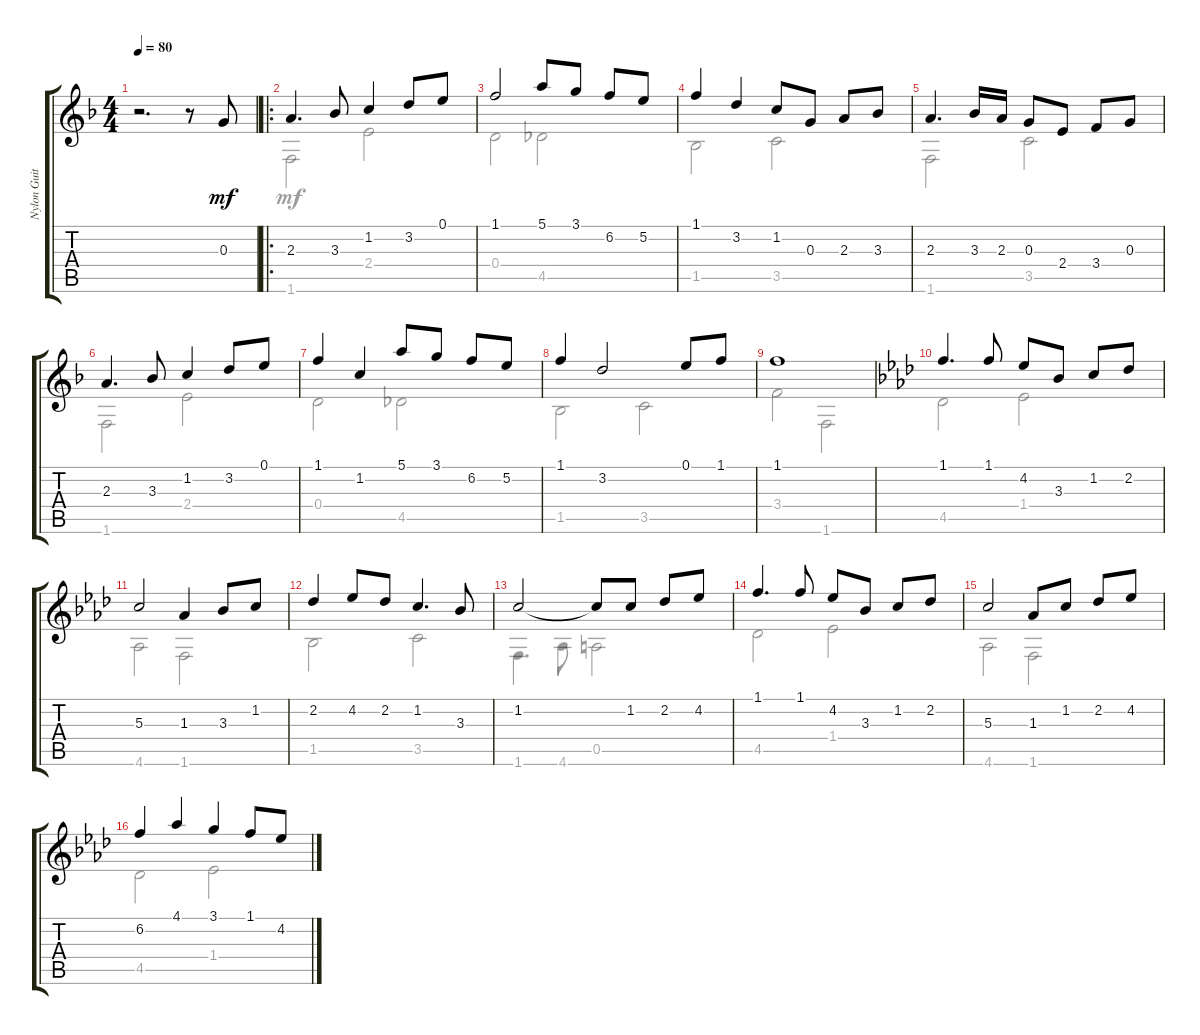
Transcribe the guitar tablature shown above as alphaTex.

\track ("Nylon Guitar" "Nylon Guit") {instrument acousticguitarnylon}
\staff {score tabs}
\tuning (E4 B3 G3 D3 A2 E2) {hide}
\voice
\ts (4 4)
\tempo 80
\clef g2
\ks f
r.2{d dy mf instrument acousticguitarnylon} r.8 0.3.8 |
\ro
2.3.4{d} 3.3.8 1.2.4 3.2.8 0.1.8 |
1.1.2 5.1.8 3.1.8 6.2.8 5.2.8 |
1.1.4 3.2.4 1.2.8 0.3.8 2.3.8 3.3.8 |
2.3.4{d} 3.3.16 2.3.16 0.3.8 2.4.8 3.4.8 0.3.8 |
2.3.4{d} 3.3.8 1.2.4 3.2.8 0.1.8 |
1.1.4 1.2.4 5.1.8 3.1.8 6.2.8 5.2.8 |
1.1.4 3.2.2 0.1.8 1.1.8 |
1.1.1 |
\ks fminor
1.1.4{d} 1.1.8 4.2.8 3.3.8 1.2.8 2.2.8 |
5.3.2 1.3.4 3.3.8 1.2.8 |
2.2.4 4.2.8 2.2.8 1.2.4{d} 3.3.8 |
1.2.2 1.2{t}.8 1.2.8 2.2.8 4.2.8 |
1.1.4{d} 1.1.8 4.2.8 3.3.8 1.2.8 2.2.8 |
5.3.2 1.3.8 1.2.8 2.2.8 4.2.8 |
6.2.4 4.1.4 3.1.4 1.1.8 4.2.8
\voice
\clef g2
\ottava regular
\simile none
\ks f
|
1.6.2 2.4.2 |
0.4.2 4.5.2 |
1.5.2 3.5.2 |
1.6.2 3.5.2 |
1.6.2 2.4.2 |
0.4.2 4.5.2 |
1.5.2 3.5.2 |
3.4.2 1.6.2 |
\ks fminor
4.5.2 1.4.2 |
4.6.2 1.6.2 |
1.5.2 3.5.2 |
1.6.4{d} 4.6.8 0.5.2 |
4.5.2 1.4.2 |
4.6.2 1.6.2 |
4.5.2 1.4.2
